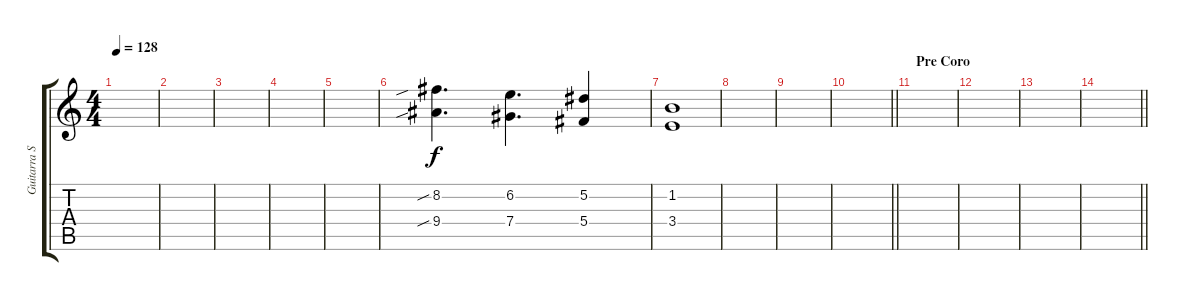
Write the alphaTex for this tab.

\track ("Guitarra Solo" "Guitarra S") {instrument electricguitarclean}
\staff {score tabs}
\tuning (Eb4 Bb3 Gb3 Db3 Ab2 Eb2) {hide}
\ts (4 4)
\tempo 128
\clef g2
\ks c
|
|
|
|
|
(8.2{sib} 9.4{sib}).4{d} (6.2 7.4).4{d} (5.2 5.4).4 |
(1.2 3.4).1 |
|
|
\barLineRight lightlight
|
\section ("" "Pre Coro")
|
|
|
\barLineRight lightlight
